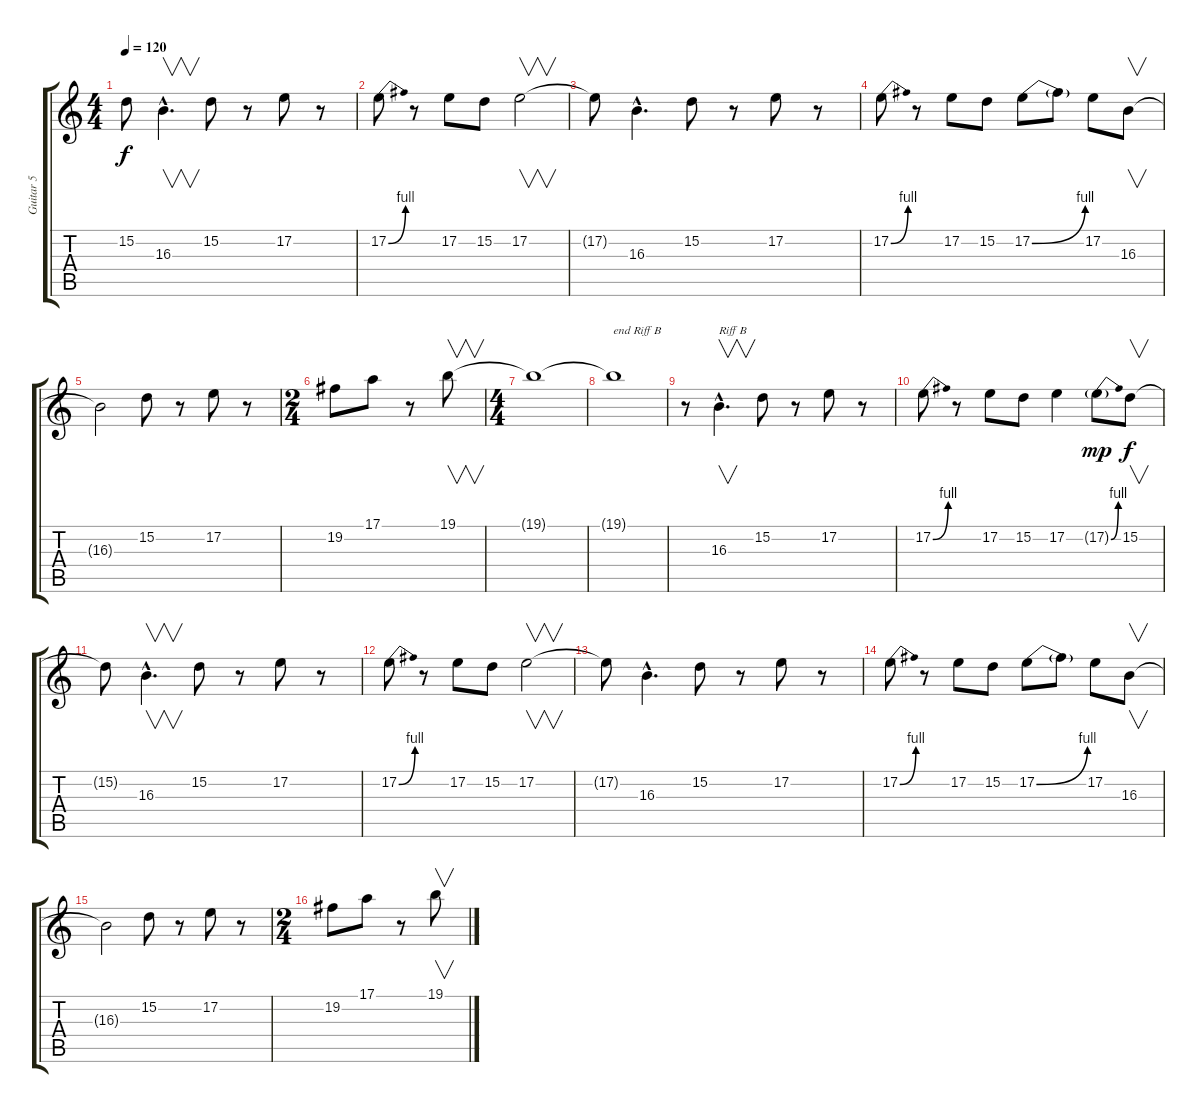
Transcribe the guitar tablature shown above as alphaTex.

\track ("Guitar 5" "Guitar 5") {instrument lead2sawtooth}
\staff {score tabs}
\tuning (E4 B3 G3 D3 A2 E2) {hide}
\ts (4 4)
\tempo 120
\clef g2
\ks c
15.2{t}.8{dy f} 16.3{hac}.4{v d} 15.2.8 r.8 17.2.8 r.8 |
17.2{be (bend 0 0 60 4)}.8 r.8 17.2.8 15.2.8 17.2.2{v} |
17.2{t}.8 16.3{hac}.4{d} 15.2.8 r.8 17.2.8 r.8 |
17.2{be (bend 0 0 60 4)}.8 r.8 17.2.8 15.2.8 17.2{be (bend 0 0 60 4)}.8 17.2{t}.8 17.2.8 16.3.8{v} |
16.3{t}.2 15.2.8 r.8 17.2.8 r.8 |
\ts (2 4)
19.2.8 17.1.8 r.8 19.1.8{v} |
\ts (4 4)
19.1{t}.1 |
19.1{t}.1{txt "end Riff B"} |
r.8 16.3{hac}.4{v d txt "Riff B"} 15.2.8 r.8 17.2.8 r.8 |
17.2{be (bend 0 0 60 4)}.8 r.8 17.2.8 15.2.8 17.2.4 17.2{be (bend 0 0 60 4) g}.8{dy mp} 15.2.8{v dy f} |
15.2{t}.8 16.3{hac}.4{v d} 15.2.8 r.8 17.2.8 r.8 |
17.2{be (bend 0 0 60 4)}.8 r.8 17.2.8 15.2.8 17.2.2{v} |
17.2{t}.8 16.3{hac}.4{d} 15.2.8 r.8 17.2.8 r.8 |
17.2{be (bend 0 0 60 4)}.8 r.8 17.2.8 15.2.8 17.2{be (bend 0 0 60 4)}.8 17.2{t}.8 17.2.8 16.3.8{v} |
16.3{t}.2 15.2.8 r.8 17.2.8 r.8 |
\ts (2 4)
19.2.8 17.1.8 r.8 19.1.8{v}
